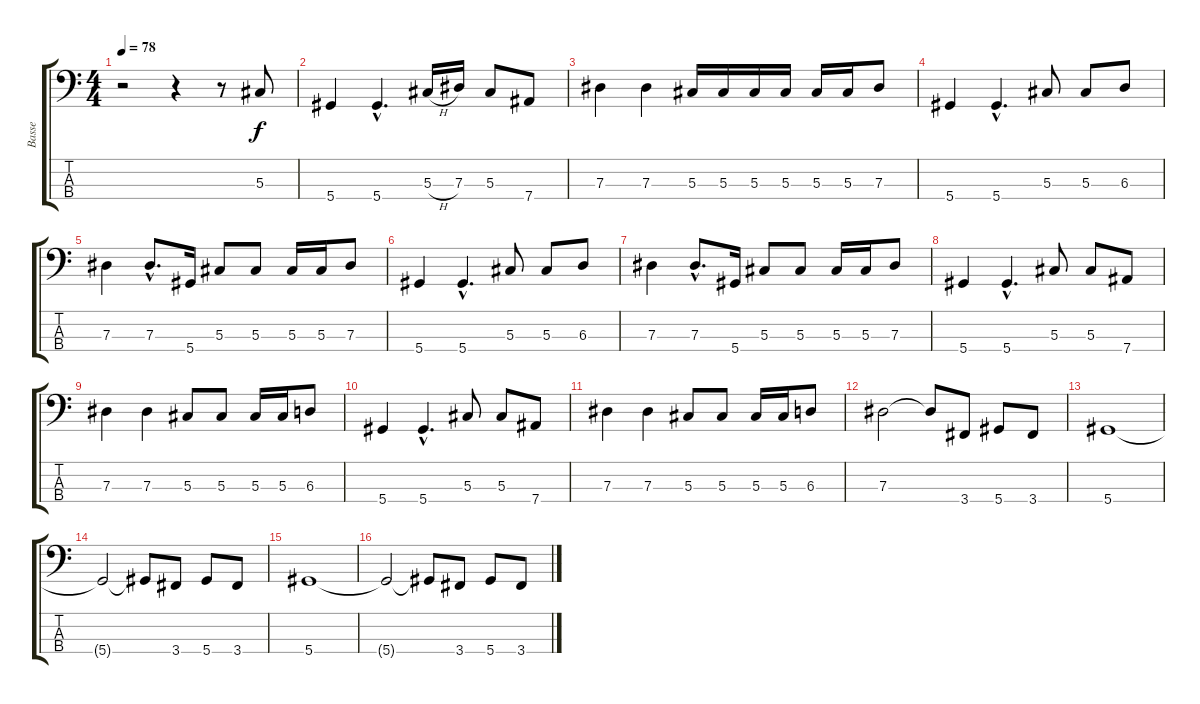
\track ("Basse" "Basse") {instrument electricbasspick}
\staff {score tabs}
\tuning (Gb2 Db2 Ab1 Eb1) {hide}
\ts (4 4)
\tempo 78
\clef f4
\ks c
r.2{dy f instrument electricbasspick} r.4 r.8 5.3.8 |
5.4.4 5.4{hac}.4{d} 5.3{h}.16 7.3.16 5.3.8 7.4.8 |
7.3.4 7.3.4 5.3.16 5.3.16 5.3.16 5.3.16 5.3.16 5.3.16 7.3.8 |
5.4.4 5.4{hac}.4{d} 5.3.8 5.3.8 6.3.8 |
7.3.4 7.3{hac}.8{d} 5.4.16 5.3.8 5.3.8 5.3.16 5.3.16 7.3.8 |
5.4.4 5.4{hac}.4{d} 5.3.8 5.3.8 6.3.8 |
7.3.4 7.3{hac}.8{d} 5.4.16 5.3.8 5.3.8 5.3.16 5.3.16 7.3.8 |
5.4.4 5.4{hac}.4{d} 5.3.8 5.3.8 7.4.8 |
7.3.4 7.3.4 5.3.8 5.3.8 5.3.16 5.3.16 6.3.8 |
5.4.4 5.4{hac}.4{d} 5.3.8 5.3.8 7.4.8 |
7.3.4 7.3.4 5.3.8 5.3.8 5.3.16 5.3.16 6.3.8 |
7.3.2 7.3{t}.8 3.4.8 5.4.8 3.4.8 |
5.4.1 |
5.4{t}.2 5.4{t}.8 3.4.8 5.4.8 3.4.8 |
5.4.1 |
5.4{t}.2 5.4{t}.8 3.4.8 5.4.8 3.4.8
